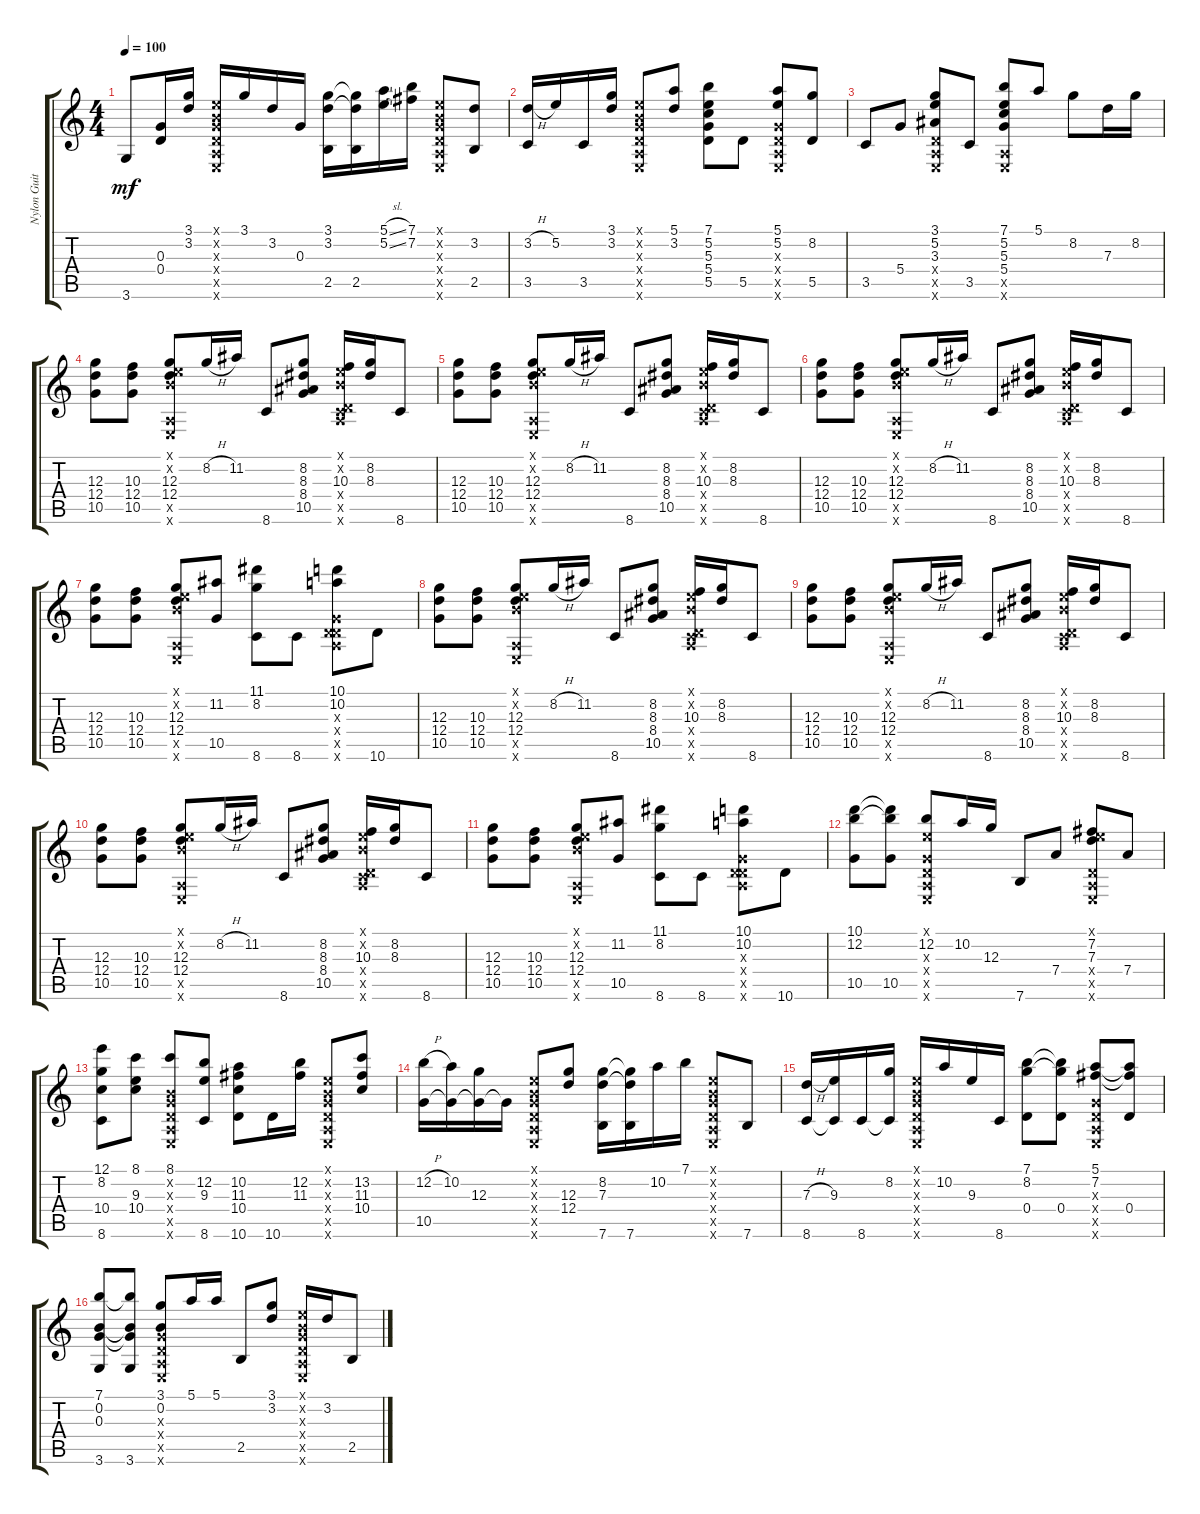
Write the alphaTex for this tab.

\track ("Nylon Guitar" "Nylon Guit") {instrument acousticguitarnylon}
\staff {score tabs}
\tuning (E4 B3 G3 D3 A2 E2) {hide}
\ts (4 4)
\tempo 100
\clef g2
\ks c
3.6.8{dy mf} (0.3 0.4).16 (3.1 3.2).16 (0.1{x} 0.2{x} 0.3{x} 0.4{x} 0.5{x} 0.6{x}).16 3.1.16 3.2.16 0.3.16 (3.1 3.2 2.5).16 (3.1{t} 3.2{t} 2.5).16 (5.1{sl} 5.2{sl}).16 (7.1 7.2).16 (0.1{x} 0.2{x} 0.3{x} 0.4{x} 0.5{x} 0.6{x}).8 (3.2 2.5).8 |
(3.2{h} 3.5).16 5.2.16 3.5.16 (3.1 3.2).16 (0.1{x} 0.2{x} 0.3{x} 0.4{x} 0.5{x} 0.6{x}).8 (5.1 3.2).8 (7.1 5.2 5.3 5.4 5.5).8 5.5.8 (5.1 5.2 0.3{x} 0.4{x} 0.5{x} 0.6{x}).8 (8.2 5.5).8 |
3.5.8 5.4.8 (3.1 5.2 3.3 0.4{x} 0.5{x} 0.6{x}).8 3.5.8 (7.1 5.2 5.3 5.4 0.5{x} 0.6{x}).8 5.1.8 8.2.8 7.3.16 8.2.16 |
(12.3 12.4 10.5).8 (10.3 12.4 10.5).8 (0.1{x} 0.2{x} 12.3 12.4 0.5{x} 0.6{x}).8 8.2{h}.16 11.2.16 8.6.8 (8.2 8.3 8.4 10.5).8 (0.1{x} 0.2{x} 10.3 0.4{x} 0.5{x} 8.6{x}).16 (8.2 8.3).16 8.6.8 |
(12.3 12.4 10.5).8 (10.3 12.4 10.5).8 (0.1{x} 0.2{x} 12.3 12.4 0.5{x} 0.6{x}).8 8.2{h}.16 11.2.16 8.6.8 (8.2 8.3 8.4 10.5).8 (0.1{x} 0.2{x} 10.3 0.4{x} 0.5{x} 8.6{x}).16 (8.2 8.3).16 8.6.8 |
(12.3 12.4 10.5).8 (10.3 12.4 10.5).8 (0.1{x} 0.2{x} 12.3 12.4 0.5{x} 0.6{x}).8 8.2{h}.16 11.2.16 8.6.8 (8.2 8.3 8.4 10.5).8 (0.1{x} 0.2{x} 10.3 0.4{x} 0.5{x} 8.6{x}).16 (8.2 8.3).16 8.6.8 |
(12.3 12.4 10.5).8 (10.3 12.4 10.5).8 (0.1{x} 0.2{x} 12.3 12.4 0.5{x} 0.6{x}).8 (11.2 10.5).8 (11.1 8.2 8.6).8 8.6.8 (10.1 10.2 0.3{x} 0.4{x} 0.5{x} 10.6{x}).8 10.6.8 |
(12.3 12.4 10.5).8 (10.3 12.4 10.5).8 (0.1{x} 0.2{x} 12.3 12.4 0.5{x} 0.6{x}).8 8.2{h}.16 11.2.16 8.6.8 (8.2 8.3 8.4 10.5).8 (0.1{x} 0.2{x} 10.3 0.4{x} 0.5{x} 8.6{x}).16 (8.2 8.3).16 8.6.8 |
(12.3 12.4 10.5).8 (10.3 12.4 10.5).8 (0.1{x} 0.2{x} 12.3 12.4 0.5{x} 0.6{x}).8 8.2{h}.16 11.2.16 8.6.8 (8.2 8.3 8.4 10.5).8 (0.1{x} 0.2{x} 10.3 0.4{x} 0.5{x} 8.6{x}).16 (8.2 8.3).16 8.6.8 |
(12.3 12.4 10.5).8 (10.3 12.4 10.5).8 (0.1{x} 0.2{x} 12.3 12.4 0.5{x} 0.6{x}).8 8.2{h}.16 11.2.16 8.6.8 (8.2 8.3 8.4 10.5).8 (0.1{x} 0.2{x} 10.3 0.4{x} 0.5{x} 8.6{x}).16 (8.2 8.3).16 8.6.8 |
(12.3 12.4 10.5).8 (10.3 12.4 10.5).8 (0.1{x} 0.2{x} 12.3 12.4 0.5{x} 0.6{x}).8 (11.2 10.5).8 (11.1 8.2 8.6).8 8.6.8 (10.1 10.2 0.3{x} 0.4{x} 0.5{x} 10.6{x}).8 10.6.8 |
(10.1 12.2 10.5).8 (10.1{t} 12.2{t} 10.5).8 (0.1{x} 12.2 0.3{x} 0.4{x} 0.5{x} 0.6{x}).8 10.2.16 12.3.16 7.6.8 7.4.8 (0.1{x} 7.2 7.3 0.4{x} 0.5{x} 0.6{x}).8 7.4.8 |
(12.1 8.2 10.4 8.6).8 (8.1 9.3 10.4).8 (8.1 0.2{x} 0.3{x} 0.4{x} 0.5{x} 0.6{x}).8 (12.2 9.3 8.6).8 (10.2 11.3 10.4 10.6).8 10.6.16 (12.2 11.3).16 (0.1{x} 0.2{x} 0.3{x} 0.4{x} 0.5{x} 0.6{x}).8 (13.2 11.3 10.4).8 |
(12.2{h} 10.5).16 (10.2 10.5{t}).16 (12.3 10.5{t}).16 10.5{t}.16 (0.1{x} 0.2{x} 0.3{x} 0.4{x} 0.5{x} 0.6{x}).8 (12.3 12.4).8 (8.2 7.3 7.6).16 (8.2{t} 7.3{t} 7.6).16 10.2.16 7.1.16 (0.1{x} 0.2{x} 0.3{x} 0.4{x} 0.5{x} 0.6{x}).8 7.6.8 |
(7.3{h} 8.6).16 (9.3 8.6{t}).16 8.6.16 (8.2 8.6{t}).16 (0.1{x} 0.2{x} 0.3{x} 0.4{x} 0.5{x} 0.6{x}).16 10.2.16 9.3.16 8.6.16 (7.1 8.2 0.4).8 (7.1{t} 8.2{t} 0.4).8 (5.1 7.2 0.3{x} 0.4{x} 0.5{x} 0.6{x}).8 (5.1{t} 7.2{t} 0.4).8 |
(7.1 0.2 0.3 3.6).8 (7.1{t} 0.2{t} 0.3{t} 3.6).8 (3.1 0.2 0.3{x} 0.4{x} 0.5{x} 0.6{x}).8 5.1.16 5.1.16 2.5.8 (3.1 3.2).8 (0.1{x} 0.2{x} 0.3{x} 0.4{x} 0.5{x} 0.6{x}).16 3.2.16 2.5.8
